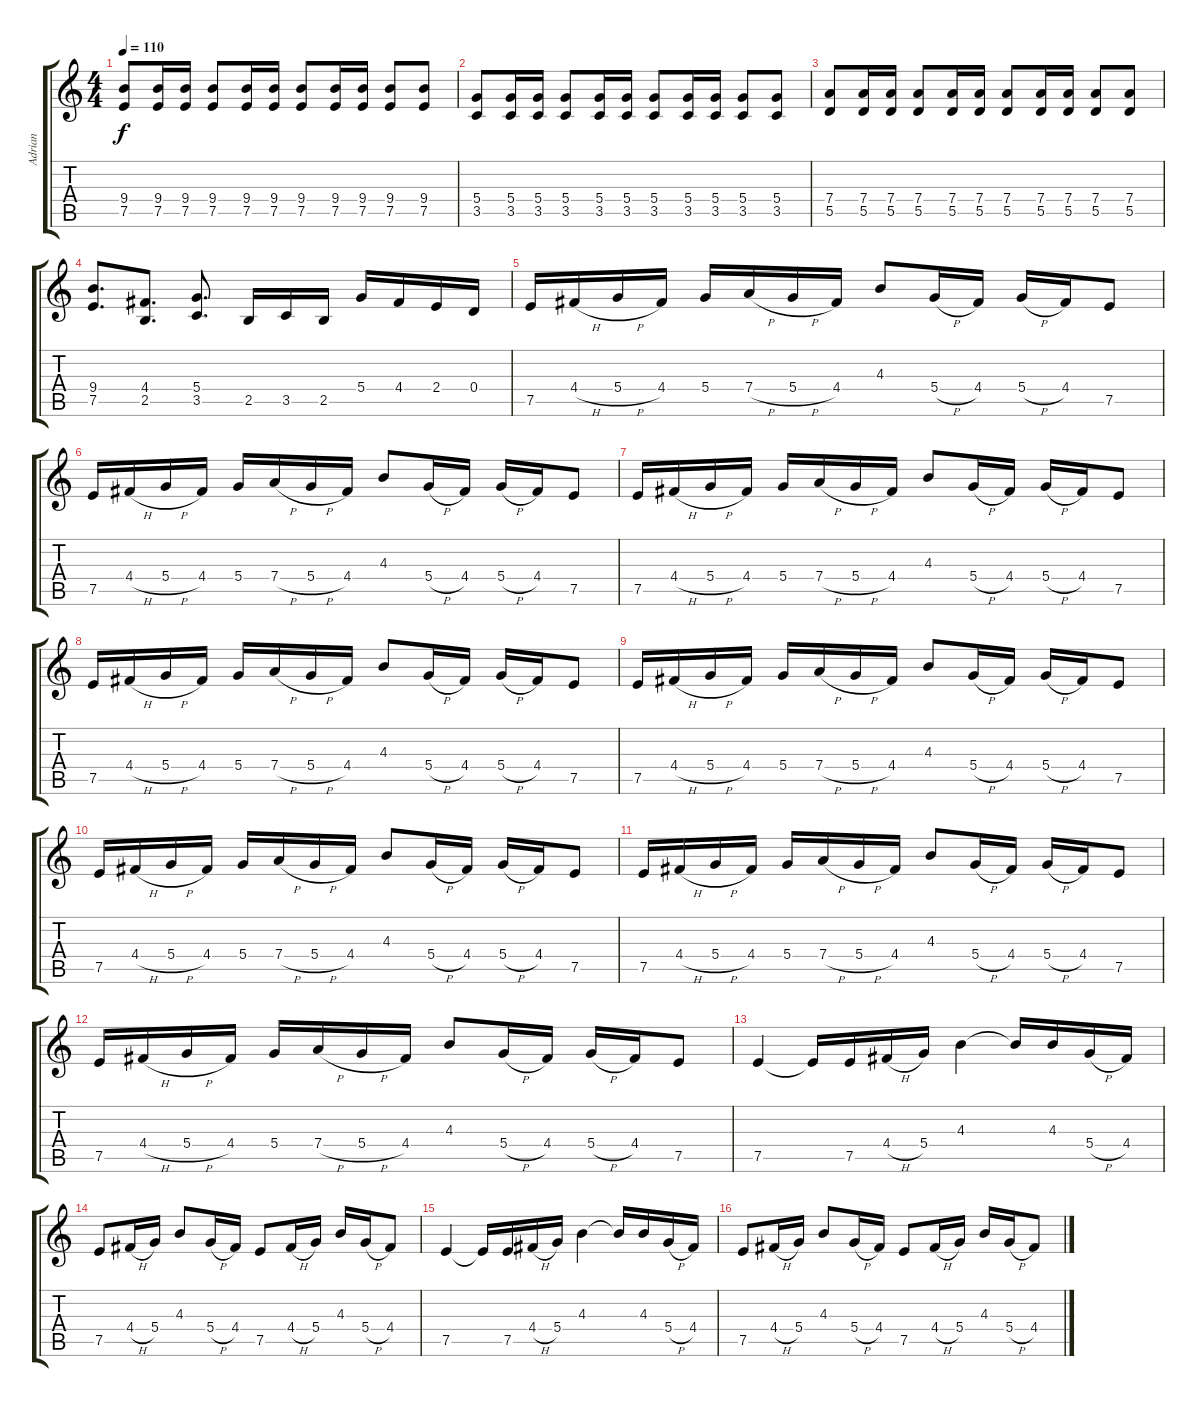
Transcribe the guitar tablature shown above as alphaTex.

\track ("Adrian" "Adrian") {instrument distortionguitar}
\staff {score tabs}
\tuning (E4 B3 G3 D3 A2 E2) {hide}
\ts (4 4)
\tempo 110
\clef g2
\ks c
(9.4 7.5).8{dy f} (9.4 7.5).16 (9.4 7.5).16 (9.4 7.5).8 (9.4 7.5).16 (9.4 7.5).16 (9.4 7.5).8 (9.4 7.5).16 (9.4 7.5).16 (9.4 7.5).8 (9.4 7.5).8 |
(5.4 3.5).8 (5.4 3.5).16 (5.4 3.5).16 (5.4 3.5).8 (5.4 3.5).16 (5.4 3.5).16 (5.4 3.5).8 (5.4 3.5).16 (5.4 3.5).16 (5.4 3.5).8 (5.4 3.5).8 |
(7.4 5.5).8 (7.4 5.5).16 (7.4 5.5).16 (7.4 5.5).8 (7.4 5.5).16 (7.4 5.5).16 (7.4 5.5).8 (7.4 5.5).16 (7.4 5.5).16 (7.4 5.5).8 (7.4 5.5).8 |
(9.4 7.5).8{d} (4.4 2.5).8{d} (5.4 3.5).8{d} 2.5.16 3.5.16 2.5.16 5.4.16 4.4.16 2.4.16 0.4.16 |
7.5.16 4.4{h}.16 5.4{h}.16 4.4.16 5.4.16 7.4{h}.16 5.4{h}.16 4.4.16 4.3.8 5.4{h}.16 4.4.16 5.4{h}.16 4.4.16 7.5.8 |
7.5.16 4.4{h}.16 5.4{h}.16 4.4.16 5.4.16 7.4{h}.16 5.4{h}.16 4.4.16 4.3.8 5.4{h}.16 4.4.16 5.4{h}.16 4.4.16 7.5.8 |
7.5.16 4.4{h}.16 5.4{h}.16 4.4.16 5.4.16 7.4{h}.16 5.4{h}.16 4.4.16 4.3.8 5.4{h}.16 4.4.16 5.4{h}.16 4.4.16 7.5.8 |
7.5.16 4.4{h}.16 5.4{h}.16 4.4.16 5.4.16 7.4{h}.16 5.4{h}.16 4.4.16 4.3.8 5.4{h}.16 4.4.16 5.4{h}.16 4.4.16 7.5.8 |
7.5.16 4.4{h}.16 5.4{h}.16 4.4.16 5.4.16 7.4{h}.16 5.4{h}.16 4.4.16 4.3.8 5.4{h}.16 4.4.16 5.4{h}.16 4.4.16 7.5.8 |
7.5.16 4.4{h}.16 5.4{h}.16 4.4.16 5.4.16 7.4{h}.16 5.4{h}.16 4.4.16 4.3.8 5.4{h}.16 4.4.16 5.4{h}.16 4.4.16 7.5.8 |
7.5.16 4.4{h}.16 5.4{h}.16 4.4.16 5.4.16 7.4{h}.16 5.4{h}.16 4.4.16 4.3.8 5.4{h}.16 4.4.16 5.4{h}.16 4.4.16 7.5.8 |
7.5.16 4.4{h}.16 5.4{h}.16 4.4.16 5.4.16 7.4{h}.16 5.4{h}.16 4.4.16 4.3.8 5.4{h}.16 4.4.16 5.4{h}.16 4.4.16 7.5.8 |
7.5.4 7.5{t}.16 7.5.16 4.4{h}.16 5.4.16 4.3.4 4.3{t}.16 4.3.16 5.4{h}.16 4.4.16 |
7.5.8 4.4{h}.16 5.4.16 4.3.8 5.4{h}.16 4.4.16 7.5.8 4.4{h}.16 5.4.16 4.3.16 5.4{h}.16 4.4.8 |
7.5.4 7.5{t}.16 7.5.16 4.4{h}.16 5.4.16 4.3.4 4.3{t}.16 4.3.16 5.4{h}.16 4.4.16 |
7.5.8 4.4{h}.16 5.4.16 4.3.8 5.4{h}.16 4.4.16 7.5.8 4.4{h}.16 5.4.16 4.3.16 5.4{h}.16 4.4.8
